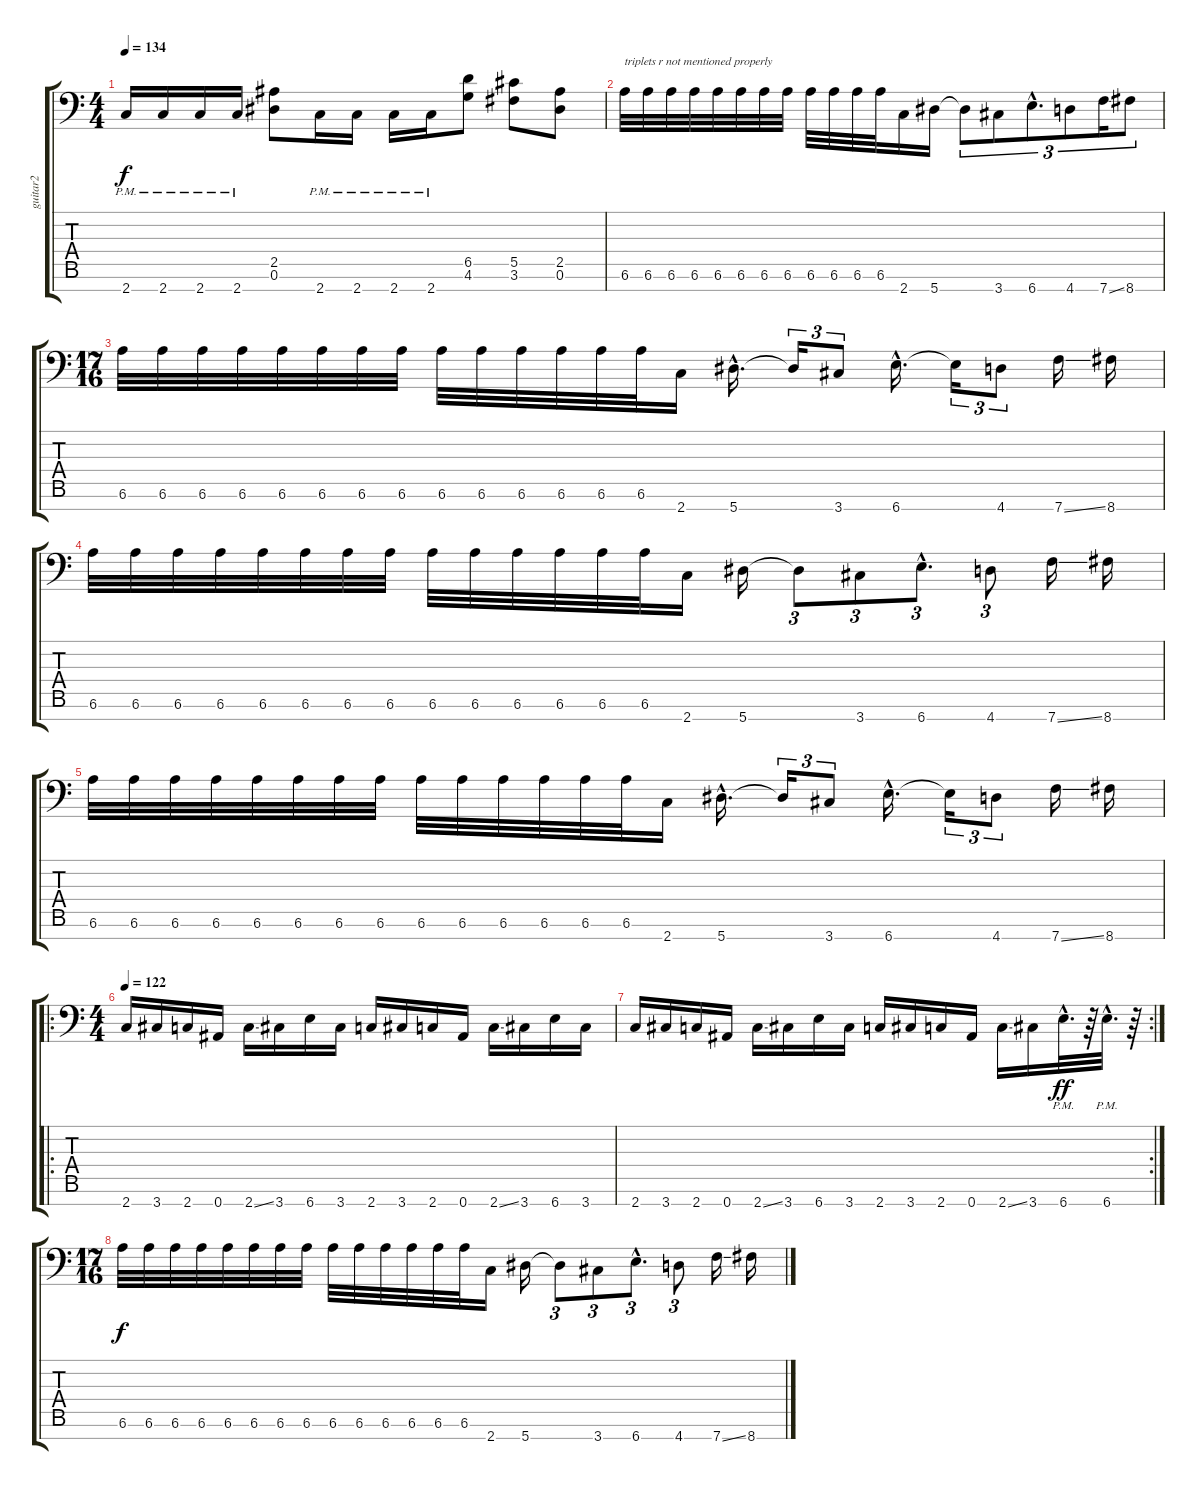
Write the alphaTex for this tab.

\track ("guitar2" "guitar2") {instrument distortionguitar}
\staff {score tabs}
\tuning (Eb4 Bb3 Gb3 Db3 Ab2 Eb2 Bb1) {hide}
\ts (4 4)
\tempo 134
\clef f4
\ks c
2.7{pm}.16{dy f} 2.7{pm}.16 2.7{pm}.16 2.7{pm}.16 (2.5 0.6).8 2.7{pm}.16 2.7{pm}.16 2.7{pm}.16 2.7{pm}.16 (6.5 4.6).8 (5.5 3.6).8 (2.5 0.6).8 |
6.6.32{txt "triplets r not mentioned properly"} 6.6.32 6.6.32 6.6.32 6.6.32 6.6.32 6.6.32 6.6.32 6.6.32 6.6.32 6.6.32 6.6.32 2.7.16 5.7.16 5.7{t}.8{tu (3 2)} 3.7.8{tu (3 2)} 6.7{hac}.8{d tu (3 2)} 4.7.8{tu (3 2)} 7.7{ss}.16{tu (3 2)} 8.7.8{tu (3 2)} |
\ts (17 16)
6.6.32 6.6.32 6.6.32 6.6.32 6.6.32 6.6.32 6.6.32 6.6.32 6.6.32 6.6.32 6.6.32 6.6.32 6.6.32 6.6.32 2.7.16 5.7{hac}.16{d} 5.7{t}.16{tu (3 2)} 3.7.8{tu (3 2)} 6.7{hac}.16{d} 6.7{t}.16{tu (3 2)} 4.7.8{tu (3 2)} 7.7{ss}.16 8.7.16 |
6.6.32 6.6.32 6.6.32 6.6.32 6.6.32 6.6.32 6.6.32 6.6.32 6.6.32 6.6.32 6.6.32 6.6.32 6.6.32 6.6.32 2.7.16 5.7.16 5.7{t}.8{tu (3 2)} 3.7.8{tu (3 2)} 6.7{hac}.8{d tu (3 2)} 4.7.8{tu (3 2)} 7.7{ss}.16 8.7.16 |
6.6.32 6.6.32 6.6.32 6.6.32 6.6.32 6.6.32 6.6.32 6.6.32 6.6.32 6.6.32 6.6.32 6.6.32 6.6.32 6.6.32 2.7.16 5.7{hac}.16{d} 5.7{t}.16{tu (3 2)} 3.7.8{tu (3 2)} 6.7{hac}.16{d} 6.7{t}.16{tu (3 2)} 4.7.8{tu (3 2)} 7.7{ss}.16 8.7.16 |
\ro
\ts (4 4)
\tempo 122
2.7.16 3.7.16 2.7.16 0.7.16 2.7{ss}.16 3.7.16 6.7.16 3.7.16 2.7.16 3.7.16 2.7.16 0.7.16 2.7{ss}.16 3.7.16 6.7.16 3.7.16 |
\rc 2
2.7.16 3.7.16 2.7.16 0.7.16 2.7{ss}.16 3.7.16 6.7.16 3.7.16 2.7.16 3.7.16 2.7.16 0.7.16 2.7{ss}.16 3.7.16 6.7{hac pm}.32{d dy ff} r.64 6.7{hac pm}.32{d} r.64 |
\ts (17 16)
6.6.32{dy f} 6.6.32 6.6.32 6.6.32 6.6.32 6.6.32 6.6.32 6.6.32 6.6.32 6.6.32 6.6.32 6.6.32 6.6.32 6.6.32 2.7.16 5.7.16 5.7{t}.8{tu (3 2)} 3.7.8{tu (3 2)} 6.7{hac}.8{d tu (3 2)} 4.7.8{tu (3 2)} 7.7{ss}.16 8.7.16
